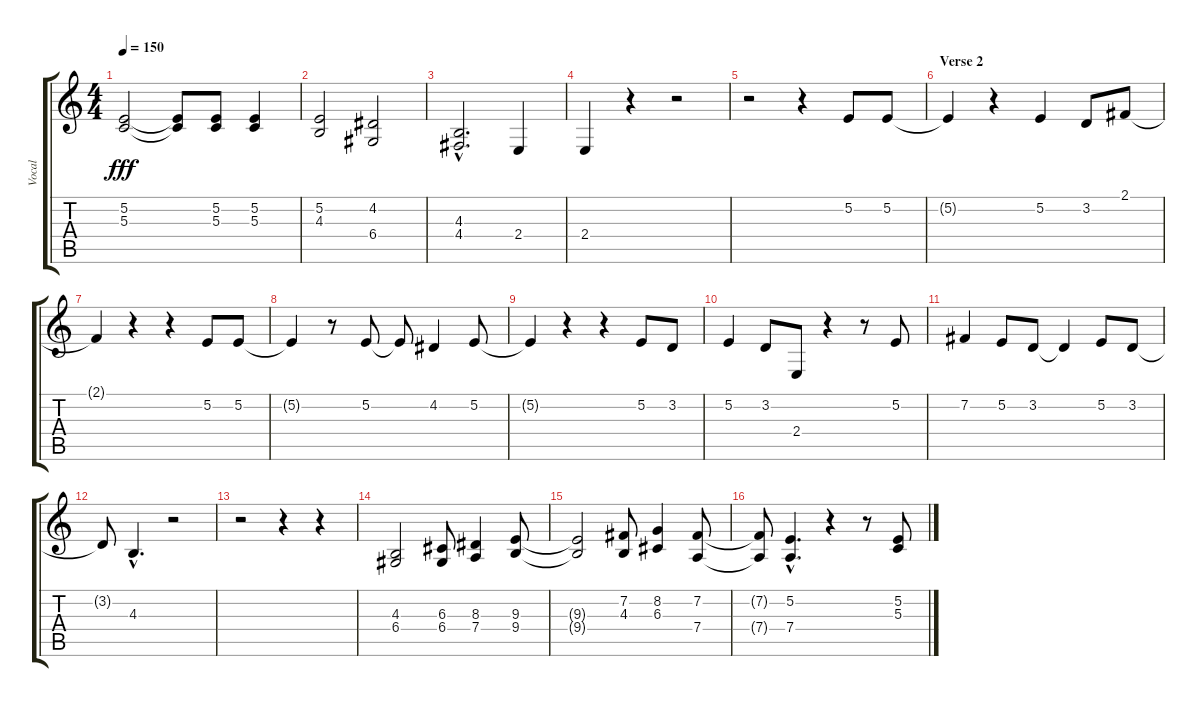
\track ("Vocal" "Vocal") {instrument altosax}
\staff {score tabs}
\tuning (E4 B3 G3 D3 A2 E2) {hide}
\ts (4 4)
\tempo 150
\clef g2
\ks c
(5.2{t} 5.3{t}).2{dy fff} (5.2{t} 5.3{t}).8 (5.2 5.3).8 (5.2 5.3).4 |
(5.2 4.3).2 (4.2 6.4).2 |
(4.3{hac} 4.4{hac}).2{d} 2.4.4 |
2.4.4 r.4 r.2 |
r.2 r.4 5.2.8 5.2.8 |
\section ("" "Verse 2")
5.2{t}.4 r.4 5.2.4 3.2.8 2.1.8 |
2.1{t}.4 r.4 r.4 5.2.8 5.2.8 |
5.2{t}.4 r.8 5.2.8 5.2{t}.8 4.2.4 5.2.8 |
5.2{t}.4 r.4 r.4 5.2.8 3.2.8 |
5.2.4 3.2.8 2.4.8 r.4 r.8 5.2.8 |
7.2.4 5.2.8 3.2.8 3.2{t}.4 5.2.8 3.2.8 |
3.2{t}.8 4.3{hac}.4{d} r.2 |
r.2 r.4 r.4 |
(4.3 6.4).2 (6.3 6.4).8 (8.3 7.4).4 (9.3 9.4).8 |
(9.3{t} 9.4{t}).2 (7.2 4.3).8 (8.2 6.3).4 (7.2 7.4).8 |
(7.2{t} 7.4{t}).8 (5.2{hac} 7.4{hac}).4{d} r.4 r.8 (5.2 5.3).8
